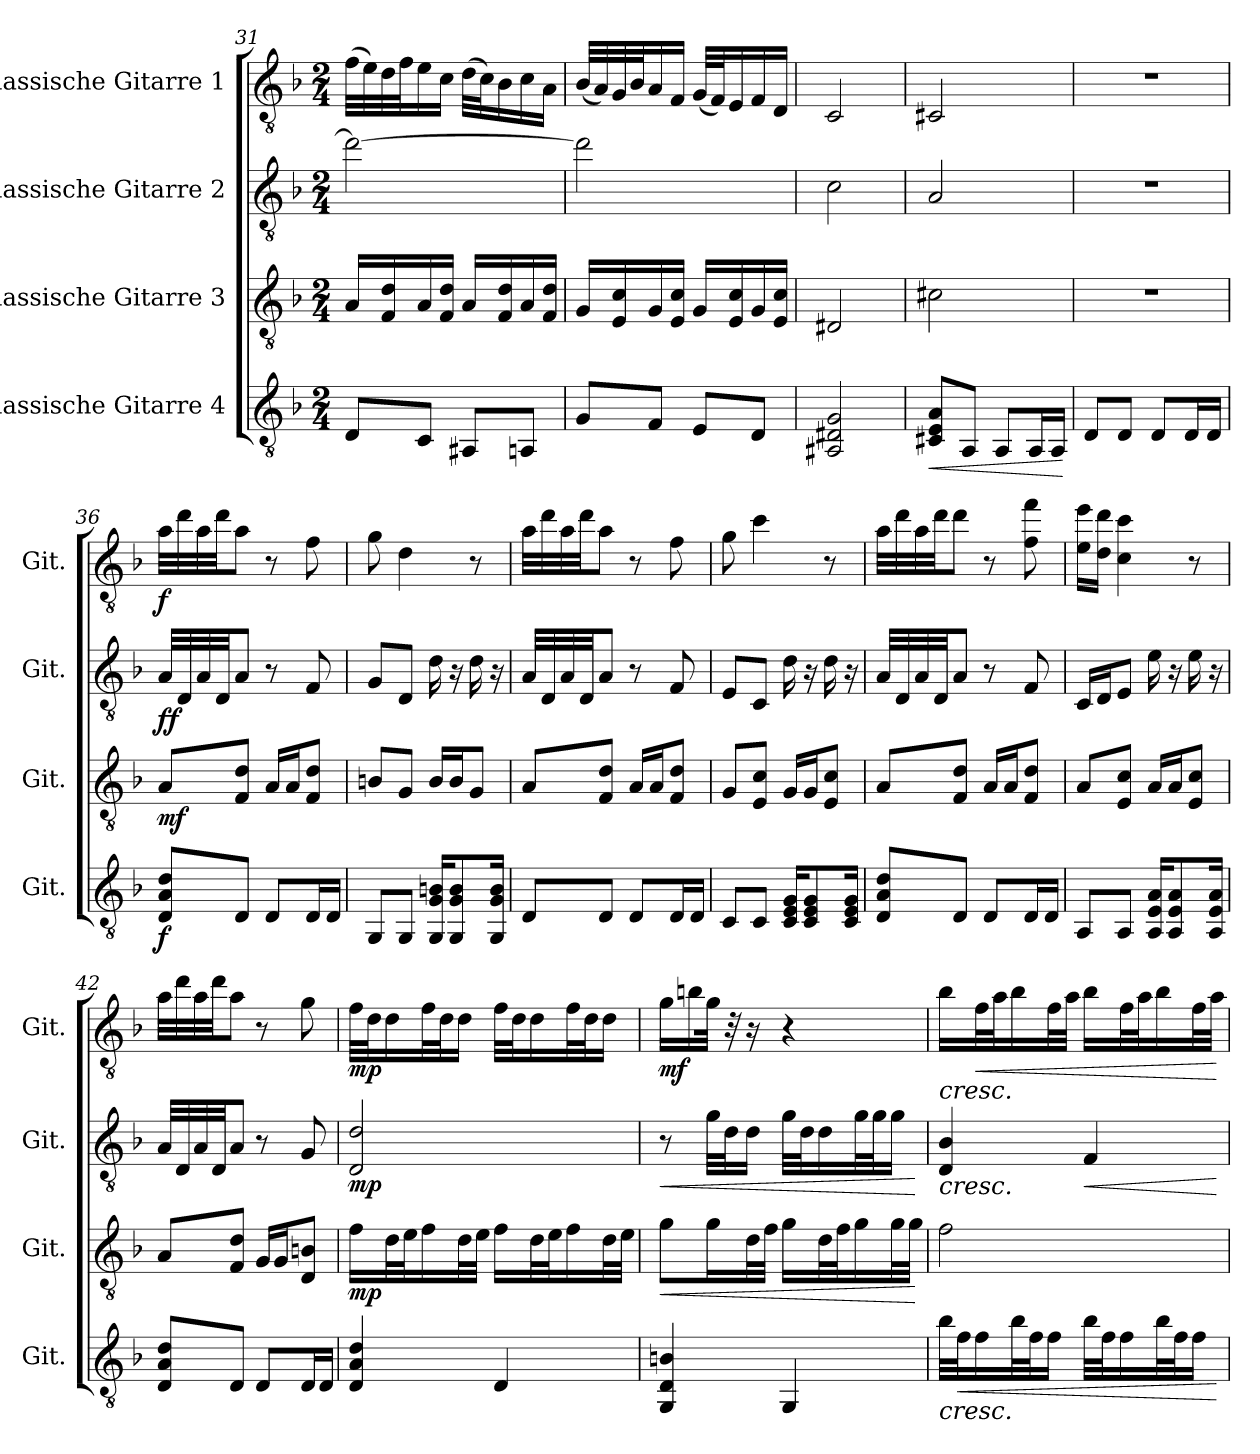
**kern	**dynam	**kern	**dynam	**kern	**dynam	**kern	**dynam
*part4	*part4	*part3	*part3	*part2	*part2	*part1	*part1
*staff4	*staff4	*staff3	*staff3	*staff2	*staff2	*staff1	*staff1
*I"Klassische Gitarre 4	*	*I"Klassische Gitarre 3	*	*I"Klassische Gitarre 2	*	*I"Klassische Gitarre 1	*
*I'Git.	*	*I'Git.	*	*I'Git.	*	*I'Git.	*
!!LO:LB:g=z
*clefGv2	*	*clefGv2	*	*clefGv2	*	*clefGv2	*
*k[b-]	*	*k[b-]	*	*k[b-]	*	*k[b-]	*
*M2/4	*	*M2/4	*	*M2/4	*	*M2/4	*
=31	=31	=31	=31	=31	=31	=31	=31
8D/L	.	16A/LL	.	2dd\_	.	(32f\LLL	.
.	.	.	.	.	.	32e\)	.
.	.	16F/ 16d/	.	.	.	32d\	.
.	.	.	.	.	.	32f\J	.
8C/J	.	16A/	.	.	.	16e\	.
.	.	16F/ 16d/JJ	.	.	.	16c\JJ	.
8AA#X/L	.	16A/LL	.	.	.	(32d\LLL	.
.	.	.	.	.	.	32c\J)	.
.	.	16F/ 16d/	.	.	.	16B-\	.
8AAn/J	.	16A/	.	.	.	16c\	.
.	.	16F/ 16d/JJ	.	.	.	16A\JJ	.
=32	=32	=32	=32	=32	=32	=32	=32
8G/L	.	16G/LL	.	2dd\]	.	(32B-/LLL	.
.	.	.	.	.	.	32A/)	.
.	.	16E/ 16c/	.	.	.	32G/	.
.	.	.	.	.	.	32B-/J	.
8F/J	.	16G/	.	.	.	16A/	.
.	.	16E/ 16c/JJ	.	.	.	16F/JJ	.
8E/L	.	16G/LL	.	.	.	(32G/LLL	.
.	.	.	.	.	.	32F/J)	.
.	.	16E/ 16c/	.	.	.	16E/	.
8D/J	.	16G/	.	.	.	16F/	.
.	.	16E/ 16c/JJ	.	.	.	16D/JJ	.
=33	=33	=33	=33	=33	=33	=33	=33
2AA#X/ 2D#X/ 2G/	.	2D#X/	.	2c\	.	2C/	.
=34	=34	=34	=34	=34	=34	=34	=34
!	!LO:HP:b	!	!	!	!	!	!
8C#X/ 8E/ 8A/L	<	2c#X\	.	2A/	.	2C#X/	.
8AA/J	.	.	.	.	.	.	.
8AA/L	.	.	.	.	.	.	.
16AA/L	.	.	.	.	.	.	.
16AA/JJ	.	.	.	.	.	.	.
.	[	.	.	.	.	.	.
=35	=35	=35	=35	=35	=35	=35	=35
8D/L	.	2r	.	2r	.	2r	.
8D/J	.	.	.	.	.	.	.
8D/L	.	.	.	.	.	.	.
16D/L	.	.	.	.	.	.	.
16D/JJ	.	.	.	.	.	.	.
!!LO:PB:g=z
=36	=36	=36	=36	=36	=36	=36	=36
!	!LO:DY:b	!	!LO:DY:b	!	!LO:DY:b	!	!
!	!	!	!	!	!LO:DY:n=1:b	!	!LO:DY:b
8D/ 8A/ 8d/L	f	8A/L	mf	32A/LLL	f f	32a\LLL	f
.	.	.	.	32D/	.	32dd\	.
.	.	.	.	32A/	.	32a\	.
.	.	.	.	32D/JJ	.	32dd\JJ	.
8D/J	.	8F/ 8d/J	.	8A/J	.	8a\J	.
8D/L	.	16A/LL	.	8r	.	8r	.
.	.	16A/J	.	.	.	.	.
16D/L	.	8F/ 8d/J	.	8F/	.	8f\	.
16D/JJ	.	.	.	.	.	.	.
=37	=37	=37	=37	=37	=37	=37	=37
8GG/L	.	8Bn/L	.	8G/L	.	8g\	.
8GG/J	.	8G/J	.	8D/J	.	4d\	.
16GG/ 16G/ 16Bn/KL	.	16B/LL	.	16d\	.	.	.
8GG/ 8G/ 8B/	.	16B/J	.	16r	.	.	.
.	.	8G/J	.	16d\	.	8r	.
16GG/ 16G/ 16B/Jk	.	.	.	16r	.	.	.
=38	=38	=38	=38	=38	=38	=38	=38
8D/L	.	8A/L	.	32A/LLL	.	32a\LLL	.
.	.	.	.	32D/	.	32dd\	.
.	.	.	.	32A/	.	32a\	.
.	.	.	.	32D/JJ	.	32dd\JJ	.
8D/J	.	8F/ 8d/J	.	8A/J	.	8a\J	.
8D/L	.	16A/LL	.	8r	.	8r	.
.	.	16A/J	.	.	.	.	.
16D/L	.	8F/ 8d/J	.	8F/	.	8f\	.
16D/JJ	.	.	.	.	.	.	.
=39	=39	=39	=39	=39	=39	=39	=39
8C/L	.	8G/L	.	8E/L	.	8g\	.
8C/J	.	8E/ 8c/J	.	8C/J	.	4cc\	.
16C/ 16E/ 16G/KL	.	16G/LL	.	16d\	.	.	.
8C/ 8E/ 8G/	.	16G/J	.	16r	.	.	.
.	.	8E/ 8c/J	.	16d\	.	8r	.
16C/ 16E/ 16G/Jk	.	.	.	16r	.	.	.
!!LO:LB:g=z
=40	=40	=40	=40	=40	=40	=40	=40
8D/ 8A/ 8d/L	.	8A/L	.	32A/LLL	.	32a\LLL	.
.	.	.	.	32D/	.	32dd\	.
.	.	.	.	32A/	.	32a\	.
.	.	.	.	32D/JJ	.	32dd\JJ	.
8D/J	.	8F/ 8d/J	.	8A/J	.	8dd\J	.
8D/L	.	16A/LL	.	8r	.	8r	.
.	.	16A/J	.	.	.	.	.
16D/L	.	8F/ 8d/J	.	8F/	.	8f\ 8ff\	.
16D/JJ	.	.	.	.	.	.	.
=41	=41	=41	=41	=41	=41	=41	=41
8AA/L	.	8A/L	.	16C/LL	.	16e\ 16ee\LL	.
.	.	.	.	16D/J	.	16d\ 16dd\JJ	.
8AA/J	.	8E/ 8c/J	.	8E/J	.	4c\ 4cc\	.
16AA/ 16E/ 16A/KL	.	16A/LL	.	16e\	.	.	.
8AA/ 8E/ 8A/	.	16A/J	.	16r	.	.	.
.	.	8E/ 8c/J	.	16e\	.	8r	.
16AA/ 16E/ 16A/Jk	.	.	.	16r	.	.	.
=42	=42	=42	=42	=42	=42	=42	=42
8D/ 8A/ 8d/L	.	8A/L	.	32A/LLL	.	32a\LLL	.
.	.	.	.	32D/	.	32dd\	.
.	.	.	.	32A/	.	32a\	.
.	.	.	.	32D/JJ	.	32dd\JJ	.
8D/J	.	8F/ 8d/J	.	8A/J	.	8a\J	.
8D/L	.	16G/LL	.	8r	.	8r	.
.	.	16G/J	.	.	.	.	.
16D/L	.	8D/ 8Bn/J	.	8G/	.	8g\	.
16D/JJ	.	.	.	.	.	.	.
!!LO:LB:g=z
=43	=43	=43	=43	=43	=43	=43	=43
!	!	!	!LO:DY:b	!	!LO:DY:b	!	!LO:DY:b
4D/ 4A/ 4d/	.	16f\LL	mp	2D/ 2d/	mp	32f\LLL	mp
.	.	.	.	.	.	32d\J	.
.	.	32d\L	.	.	.	16d\	.
.	.	32e\J	.	.	.	.	.
.	.	16f\	.	.	.	32f\L	.
.	.	.	.	.	.	32d\J	.
.	.	32d\L	.	.	.	16d\JJ	.
.	.	32e\JJJ	.	.	.	.	.
4D/	.	16f\LL	.	.	.	32f\LLL	.
.	.	.	.	.	.	32d\J	.
.	.	32d\L	.	.	.	16d\	.
.	.	32e\J	.	.	.	.	.
.	.	16f\	.	.	.	32f\L	.
.	.	.	.	.	.	32d\J	.
.	.	32d\L	.	.	.	16d\JJ	.
.	.	32e\JJJ	.	.	.	.	.
=44	=44	=44	=44	=44	=44	=44	=44
!	!	!	!LO:HP:b	!	!LO:HP:b	!	!LO:DY:b
4GG/ 4D/ 4Bn/	.	8g\L	<	8r	<	16g\LL	mf
.	.	.	.	.	.	16bn\	.
.	.	16g\L	.	32g\LLL	.	32g\JJk	.
.	.	.	.	32d\J	.	32r	.
.	.	32d\L	.	16d\JJ	.	16r	.
.	.	32f\JJJ	.	.	.	.	.
4GG/	.	16g\LL	.	32g\LLL	.	4r	.
.	.	.	.	32d\J	.	.	.
.	.	32d\L	.	16d\	.	.	.
.	.	32f\J	.	.	.	.	.
.	.	16g\	.	32g\L	.	.	.
.	.	.	.	32g\J	.	.	.
.	.	32g\L	.	16g\JJ	.	.	.
.	.	32g\JJJ	.	.	.	.	.
.	.	.	[	.	[	.	.
!!LO:PB:g=z
=45	=45	=45	=45	=45	=45	=45	=45
!	!LO:HP:b	!	!	!	!LO:HP:b	!	!LO:HP:b
32b-\LLL	<	2f\	.	4D/ 4B-/	<	16b-\LL	<
!	!LO:HP:b	!	!	!	!	!	!
32f\J	<	.	.	.	.	.	.
!	!	!	!	!	!	!	!LO:HP:b
16f\	.	.	.	.	.	32f\L	<
.	.	.	.	.	.	32a\J	.
32b-\L	.	.	.	.	.	16b-\	.
32f\J	.	.	.	.	.	.	.
16f\JJ	.	.	.	.	.	32f\L	.
.	.	.	.	.	.	32a\JJJ	.
!	!	!	!	!	!LO:HP:b	!	!
32b-\LLL	.	.	.	4F/	<	16b-\LL	.
32f\J	.	.	.	.	.	.	.
16f\	.	.	.	.	.	32f\L	.
.	.	.	.	.	.	32a\J	.
32b-\L	.	.	.	.	.	16b-\	.
32f\J	.	.	.	.	.	.	.
16f\JJ	.	.	.	.	.	32f\L	.
.	.	.	.	.	.	32a\JJJ	.
.	[ [	.	.	.	[ [	.	[ [
=	=	=	=	=	=	=	=
*-	*-	*-	*-	*-	*-	*-	*-
